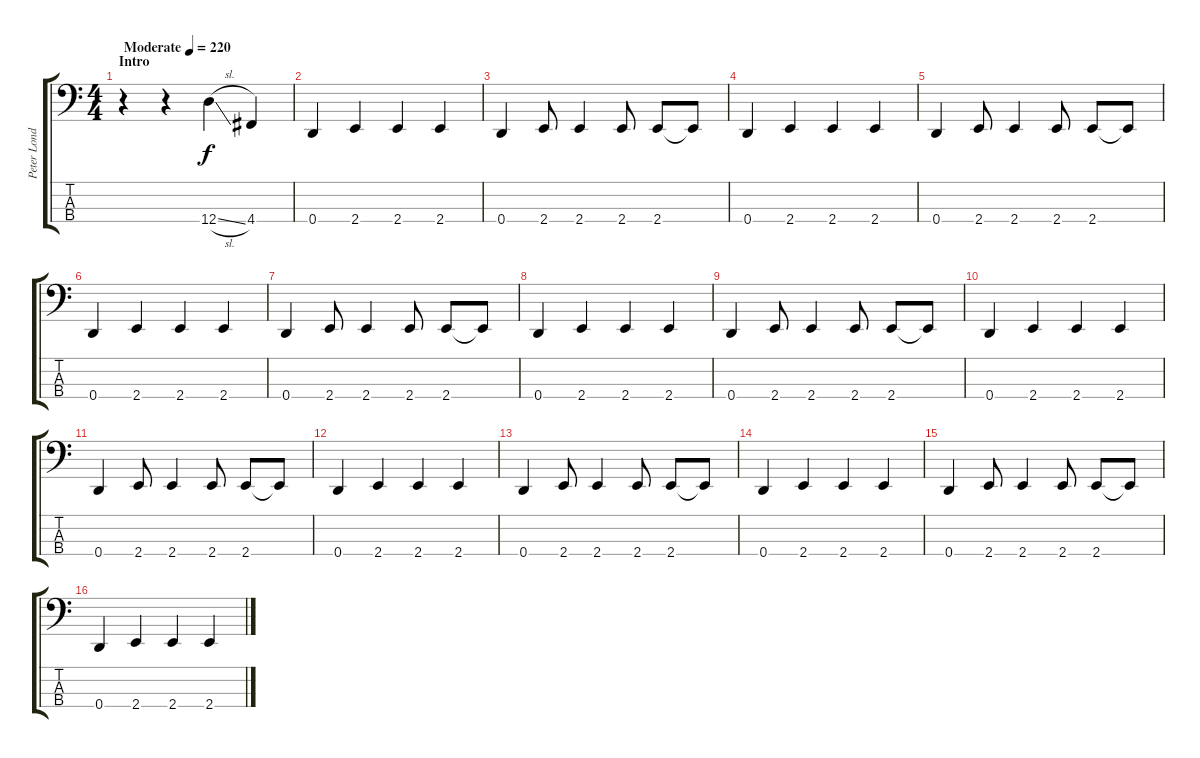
\track ("Peter London (Bass)" "Peter Lond") {instrument electricbassfinger}
\staff {score tabs}
\tuning (F2 C2 G1 D1) {hide}
\ts (4 4)
\section ("" "Intro")
\tempo (220 "Moderate")
\clef f4
\ks c
r.4{dy f instrument electricbassfinger} r.4 12.4{sl}.4 4.4.4 |
0.4.4 2.4.4 2.4.4 2.4.4 |
0.4.4 2.4.8 2.4.4 2.4.8 2.4.8 2.4{t}.8 |
0.4.4 2.4.4 2.4.4 2.4.4 |
0.4.4 2.4.8 2.4.4 2.4.8 2.4.8 2.4{t}.8 |
0.4.4 2.4.4 2.4.4 2.4.4 |
0.4.4 2.4.8 2.4.4 2.4.8 2.4.8 2.4{t}.8 |
0.4.4 2.4.4 2.4.4 2.4.4 |
0.4.4 2.4.8 2.4.4 2.4.8 2.4.8 2.4{t}.8 |
0.4.4 2.4.4 2.4.4 2.4.4 |
0.4.4 2.4.8 2.4.4 2.4.8 2.4.8 2.4{t}.8 |
0.4.4 2.4.4 2.4.4 2.4.4 |
0.4.4 2.4.8 2.4.4 2.4.8 2.4.8 2.4{t}.8 |
0.4.4 2.4.4 2.4.4 2.4.4 |
0.4.4 2.4.8 2.4.4 2.4.8 2.4.8 2.4{t}.8 |
0.4.4 2.4.4 2.4.4 2.4.4
